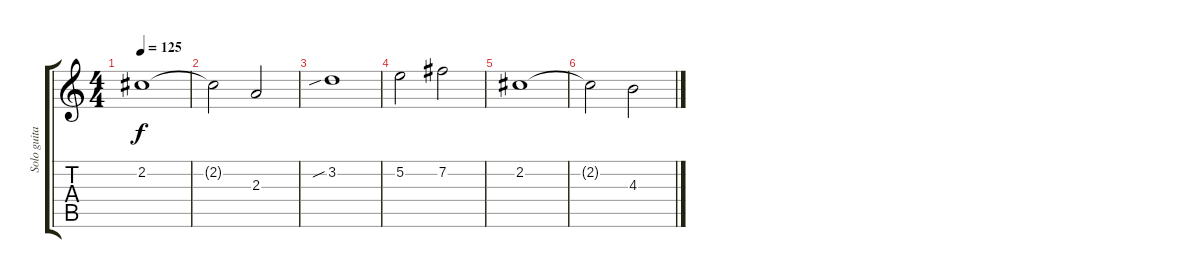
\track ("Solo guitar" "Solo guita") {instrument overdrivenguitar}
\staff {score tabs}
\tuning (E4 B3 G3 D3 A2 E2) {hide}
\ts (4 4)
\tempo 125
\clef g2
\ks c
2.2.1{dy f} |
2.2{t}.2 2.3.2 |
3.2{sib}.1 |
5.2.2 7.2.2 |
2.2.1 |
2.2{t}.2 4.3.2
